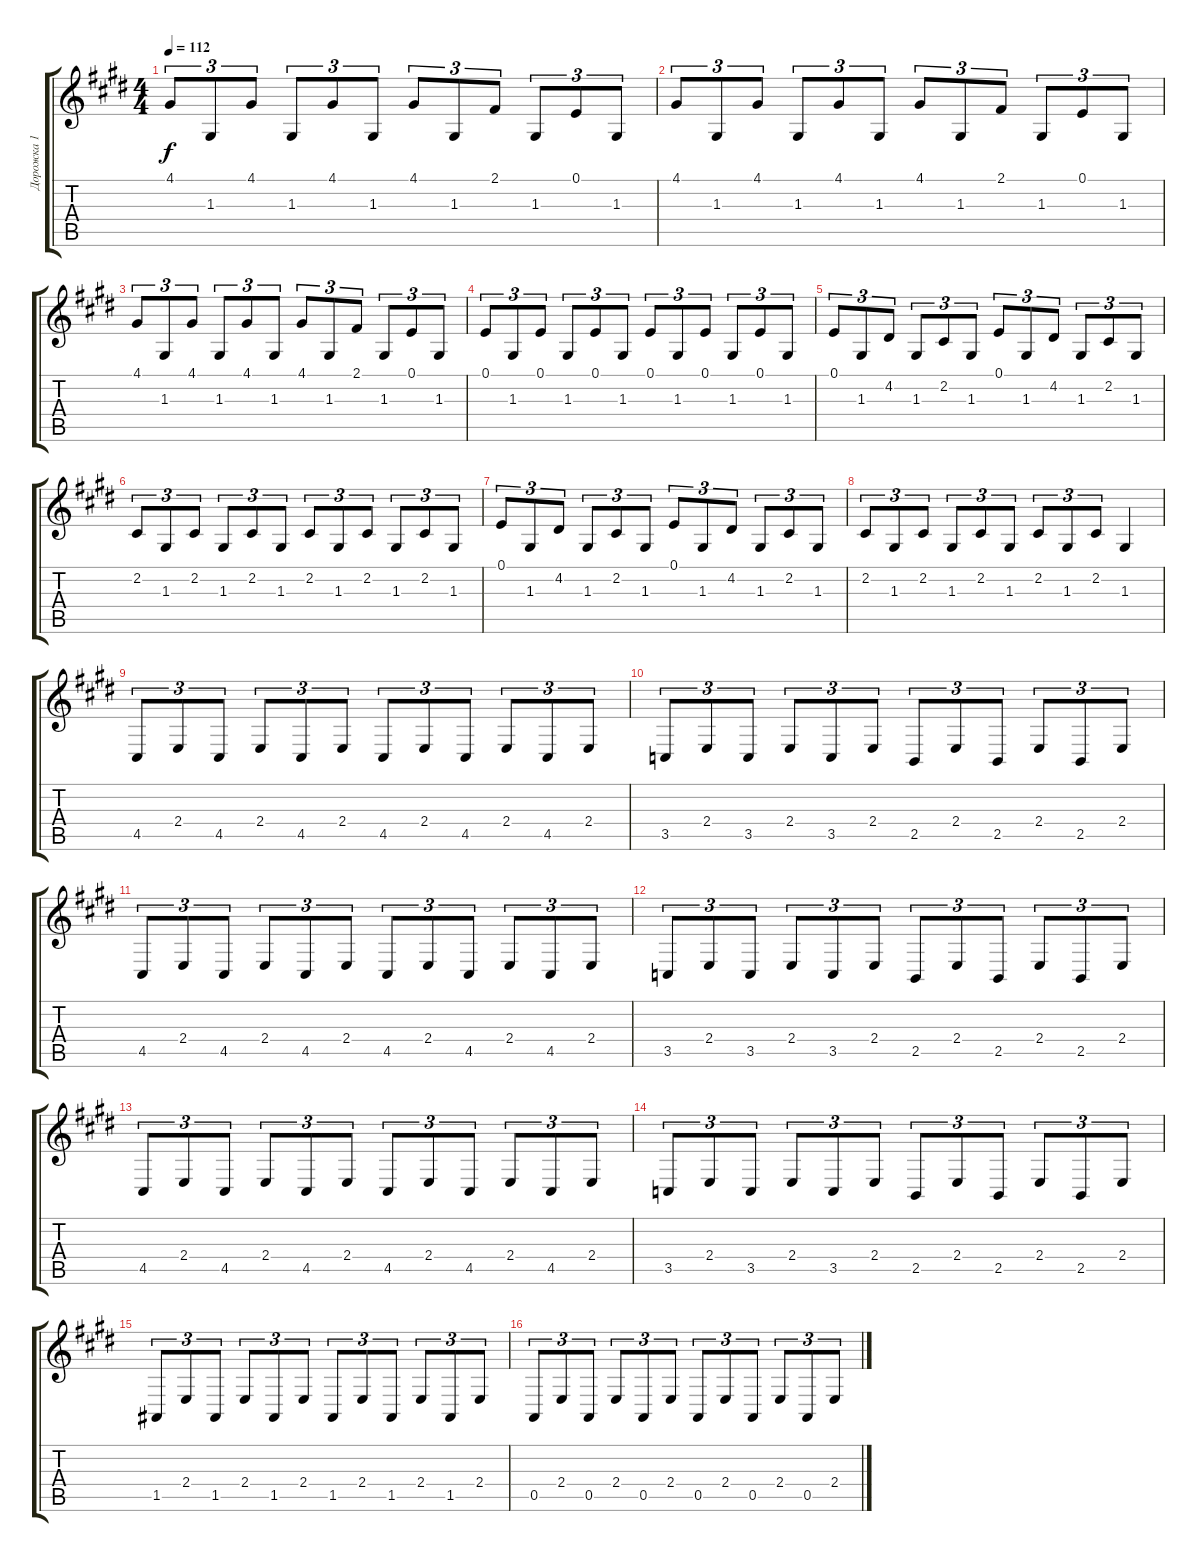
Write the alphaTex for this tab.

\track ("Дорожка 1" "Дорожка 1") {instrument acousticgrandpiano}
\staff {score tabs}
\tuning (E4 B3 G3 D3 A2 E2) {hide}
\ts (4 4)
\tempo 112
\clef g2
\ks c#minor
4.1.8{tu (3 2) dy f} 1.3.8{tu (3 2)} 4.1.8{tu (3 2)} 1.3.8{tu (3 2)} 4.1.8{tu (3 2)} 1.3.8{tu (3 2)} 4.1.8{tu (3 2)} 1.3.8{tu (3 2)} 2.1.8{tu (3 2)} 1.3.8{tu (3 2)} 0.1.8{tu (3 2)} 1.3.8{tu (3 2)} |
4.1.8{tu (3 2)} 1.3.8{tu (3 2)} 4.1.8{tu (3 2)} 1.3.8{tu (3 2)} 4.1.8{tu (3 2)} 1.3.8{tu (3 2)} 4.1.8{tu (3 2)} 1.3.8{tu (3 2)} 2.1.8{tu (3 2)} 1.3.8{tu (3 2)} 0.1.8{tu (3 2)} 1.3.8{tu (3 2)} |
4.1.8{tu (3 2)} 1.3.8{tu (3 2)} 4.1.8{tu (3 2)} 1.3.8{tu (3 2)} 4.1.8{tu (3 2)} 1.3.8{tu (3 2)} 4.1.8{tu (3 2)} 1.3.8{tu (3 2)} 2.1.8{tu (3 2)} 1.3.8{tu (3 2)} 0.1.8{tu (3 2)} 1.3.8{tu (3 2)} |
0.1.8{tu (3 2)} 1.3.8{tu (3 2)} 0.1.8{tu (3 2)} 1.3.8{tu (3 2)} 0.1.8{tu (3 2)} 1.3.8{tu (3 2)} 0.1.8{tu (3 2)} 1.3.8{tu (3 2)} 0.1.8{tu (3 2)} 1.3.8{tu (3 2)} 0.1.8{tu (3 2)} 1.3.8{tu (3 2)} |
0.1.8{tu (3 2)} 1.3.8{tu (3 2)} 4.2.8{tu (3 2)} 1.3.8{tu (3 2)} 2.2.8{tu (3 2)} 1.3.8{tu (3 2)} 0.1.8{tu (3 2)} 1.3.8{tu (3 2)} 4.2.8{tu (3 2)} 1.3.8{tu (3 2)} 2.2.8{tu (3 2)} 1.3.8{tu (3 2)} |
2.2.8{tu (3 2)} 1.3.8{tu (3 2)} 2.2.8{tu (3 2)} 1.3.8{tu (3 2)} 2.2.8{tu (3 2)} 1.3.8{tu (3 2)} 2.2.8{tu (3 2)} 1.3.8{tu (3 2)} 2.2.8{tu (3 2)} 1.3.8{tu (3 2)} 2.2.8{tu (3 2)} 1.3.8{tu (3 2)} |
0.1.8{tu (3 2)} 1.3.8{tu (3 2)} 4.2.8{tu (3 2)} 1.3.8{tu (3 2)} 2.2.8{tu (3 2)} 1.3.8{tu (3 2)} 0.1.8{tu (3 2)} 1.3.8{tu (3 2)} 4.2.8{tu (3 2)} 1.3.8{tu (3 2)} 2.2.8{tu (3 2)} 1.3.8{tu (3 2)} |
2.2.8{tu (3 2)} 1.3.8{tu (3 2)} 2.2.8{tu (3 2)} 1.3.8{tu (3 2)} 2.2.8{tu (3 2)} 1.3.8{tu (3 2)} 2.2.8{tu (3 2)} 1.3.8{tu (3 2)} 2.2.8{tu (3 2)} 1.3.4 |
4.5.8{tu (3 2)} 2.4.8{tu (3 2)} 4.5.8{tu (3 2)} 2.4.8{tu (3 2)} 4.5.8{tu (3 2)} 2.4.8{tu (3 2)} 4.5.8{tu (3 2)} 2.4.8{tu (3 2)} 4.5.8{tu (3 2)} 2.4.8{tu (3 2)} 4.5.8{tu (3 2)} 2.4.8{tu (3 2)} |
3.5.8{tu (3 2)} 2.4.8{tu (3 2)} 3.5.8{tu (3 2)} 2.4.8{tu (3 2)} 3.5.8{tu (3 2)} 2.4.8{tu (3 2)} 2.5.8{tu (3 2)} 2.4.8{tu (3 2)} 2.5.8{tu (3 2)} 2.4.8{tu (3 2)} 2.5.8{tu (3 2)} 2.4.8{tu (3 2)} |
4.5.8{tu (3 2)} 2.4.8{tu (3 2)} 4.5.8{tu (3 2)} 2.4.8{tu (3 2)} 4.5.8{tu (3 2)} 2.4.8{tu (3 2)} 4.5.8{tu (3 2)} 2.4.8{tu (3 2)} 4.5.8{tu (3 2)} 2.4.8{tu (3 2)} 4.5.8{tu (3 2)} 2.4.8{tu (3 2)} |
3.5.8{tu (3 2)} 2.4.8{tu (3 2)} 3.5.8{tu (3 2)} 2.4.8{tu (3 2)} 3.5.8{tu (3 2)} 2.4.8{tu (3 2)} 2.5.8{tu (3 2)} 2.4.8{tu (3 2)} 2.5.8{tu (3 2)} 2.4.8{tu (3 2)} 2.5.8{tu (3 2)} 2.4.8{tu (3 2)} |
4.5.8{tu (3 2)} 2.4.8{tu (3 2)} 4.5.8{tu (3 2)} 2.4.8{tu (3 2)} 4.5.8{tu (3 2)} 2.4.8{tu (3 2)} 4.5.8{tu (3 2)} 2.4.8{tu (3 2)} 4.5.8{tu (3 2)} 2.4.8{tu (3 2)} 4.5.8{tu (3 2)} 2.4.8{tu (3 2)} |
3.5.8{tu (3 2)} 2.4.8{tu (3 2)} 3.5.8{tu (3 2)} 2.4.8{tu (3 2)} 3.5.8{tu (3 2)} 2.4.8{tu (3 2)} 2.5.8{tu (3 2)} 2.4.8{tu (3 2)} 2.5.8{tu (3 2)} 2.4.8{tu (3 2)} 2.5.8{tu (3 2)} 2.4.8{tu (3 2)} |
1.5.8{tu (3 2)} 2.4.8{tu (3 2)} 1.5.8{tu (3 2)} 2.4.8{tu (3 2)} 1.5.8{tu (3 2)} 2.4.8{tu (3 2)} 1.5.8{tu (3 2)} 2.4.8{tu (3 2)} 1.5.8{tu (3 2)} 2.4.8{tu (3 2)} 1.5.8{tu (3 2)} 2.4.8{tu (3 2)} |
0.5.8{tu (3 2)} 2.4.8{tu (3 2)} 0.5.8{tu (3 2)} 2.4.8{tu (3 2)} 0.5.8{tu (3 2)} 2.4.8{tu (3 2)} 0.5.8{tu (3 2)} 2.4.8{tu (3 2)} 0.5.8{tu (3 2)} 2.4.8{tu (3 2)} 0.5.8{tu (3 2)} 2.4.8{tu (3 2)}
